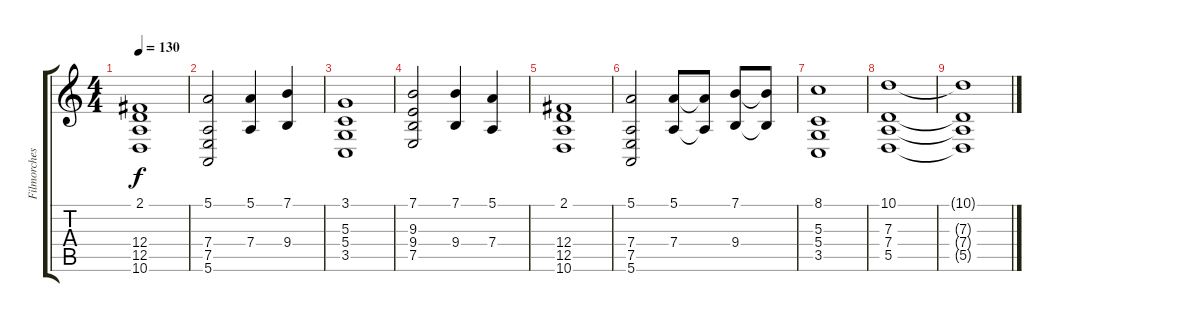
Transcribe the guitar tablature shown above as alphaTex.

\track ("Filmorchestra Babelsberg" "Filmorches") {instrument stringensemble1}
\staff {score tabs}
\tuning (E4 B3 G3 D3 A2 E2) {hide}
\ts (4 4)
\tempo 130
\clef g2
\ks c
(2.1 12.4 12.5 10.6).1{dy f} |
(5.1 7.4 7.5 5.6).2{instrument stringensemble1} (5.1 7.4).4 (7.1 9.4).4 |
(3.1 5.3 5.4 3.5).1 |
(7.1 9.3 9.4 7.5).2 (7.1 9.4).4 (5.1 7.4).4 |
(2.1 12.4 12.5 10.6).1 |
(5.1 7.4 7.5 5.6).2{instrument stringensemble1} (5.1 7.4).8 (5.1{t} 7.4{t}).8 (7.1 9.4).8 (7.1{t} 9.4{t}).8 |
(8.1 5.3 5.4 3.5).1 |
(10.1 7.3 7.4 5.5).1 |
(10.1{t} 7.3{t} 7.4{t} 5.5{t}).1
